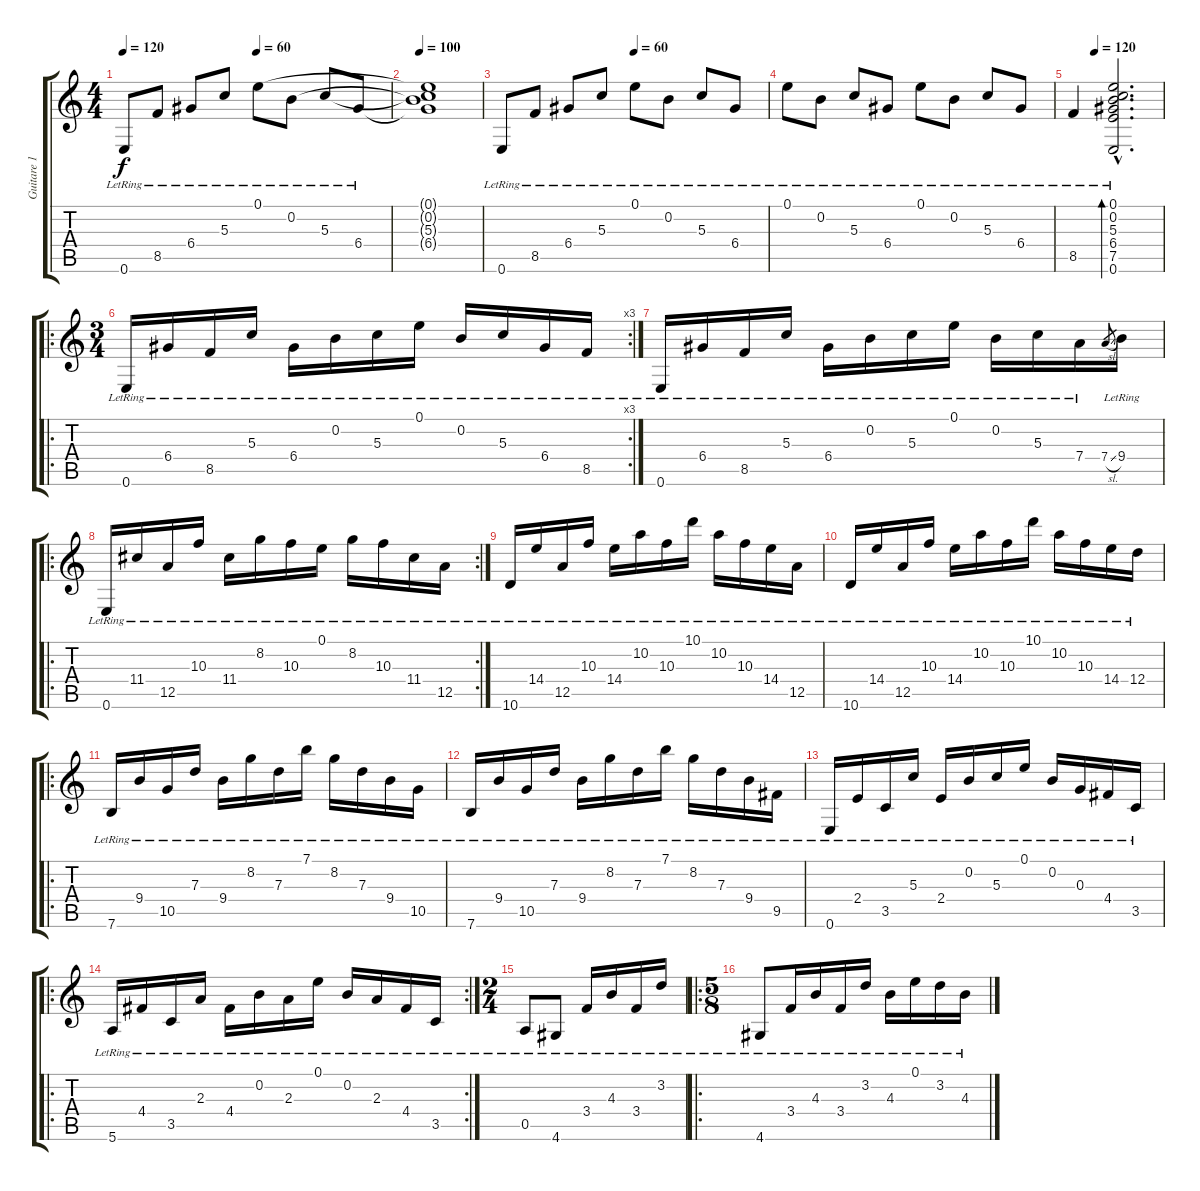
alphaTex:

\track ("Guitare 1" "Guitare 1") {instrument acousticguitarsteel}
\staff {score tabs}
\tuning (E4 B3 G3 D3 A2 E2) {hide}
\ts (4 4)
\tempo 120
\tempo 100
\tempo (60 0.5)
\tempo 120
\clef g2
\ks c
0.6{lr}.8{dy f instrument acousticguitarsteel} 8.5{lr}.8 6.4{lr}.8 5.3{lr}.8 0.1{lr}.8 0.2{lr}.8 5.3{lr}.8 6.4{lr}.8 |
\tempo 100
(0.1{t} 0.2{t} 5.3{t} 6.4{t}).1 |
\tempo (60 0.5)
0.6{lr}.8 8.5{lr}.8 6.4{lr}.8 5.3{lr}.8 0.1{lr}.8 0.2{lr}.8 5.3{lr}.8 6.4{lr}.8 |
0.1{lr}.8 0.2{lr}.8 5.3{lr}.8 6.4{lr}.8 0.1{lr}.8 0.2{lr}.8 5.3{lr}.8 6.4{lr}.8 |
\tempo (120 0.25)
8.5{lr}.4 (0.1{hac lr} 0.2{hac lr} 5.3{hac lr} 6.4{hac lr} 7.5{hac lr} 0.6{hac lr}).2{d bd 240} |
\ro
\rc 3
\ts (3 4)
0.6{lr}.16 6.4{lr}.16 8.5{lr}.16 5.3{lr}.16 6.4{lr}.16 0.2{lr}.16 5.3{lr}.16 0.1{lr}.16 0.2{lr}.16 5.3{lr}.16 6.4{lr}.16 8.5{lr}.16 |
0.6{lr}.16 6.4{lr}.16 8.5{lr}.16 5.3{lr}.16 6.4{lr}.16 0.2{lr}.16 5.3{lr}.16 0.1{lr}.16 0.2{lr}.16 5.3{lr}.16 7.4{lr}.16 7.4{sl}.8{gr} 9.4{lr}.16 |
\ro
\rc 2
0.6{lr}.16 11.4{lr}.16 12.5{lr}.16 10.3{lr}.16 11.4{lr}.16 8.2{lr}.16 10.3{lr}.16 0.1{lr}.16 8.2{lr}.16 10.3{lr}.16 11.4{lr}.16 12.5{lr}.16 |
10.6{lr}.16 14.4{lr}.16 12.5{lr}.16 10.3{lr}.16 14.4{lr}.16 10.2{lr}.16 10.3{lr}.16 10.1{lr}.16 10.2{lr}.16 10.3{lr}.16 14.4{lr}.16 12.5{lr}.16 |
10.6{lr}.16 14.4{lr}.16 12.5{lr}.16 10.3{lr}.16 14.4{lr}.16 10.2{lr}.16 10.3{lr}.16 10.1{lr}.16 10.2{lr}.16 10.3{lr}.16 14.4{lr}.16 12.4{lr}.16 |
\ro
7.6{lr}.16 9.4{lr}.16 10.5{lr}.16 7.3{lr}.16 9.4{lr}.16 8.2{lr}.16 7.3{lr}.16 7.1{lr}.16 8.2{lr}.16 7.3{lr}.16 9.4{lr}.16 10.5{lr}.16 |
7.6{lr}.16 9.4{lr}.16 10.5{lr}.16 7.3{lr}.16 9.4{lr}.16 8.2{lr}.16 7.3{lr}.16 7.1{lr}.16 8.2{lr}.16 7.3{lr}.16 9.4{lr}.16 9.5{lr}.16 |
0.6{lr}.16 2.4{lr}.16 3.5{lr}.16 5.3{lr}.16 2.4{lr}.16 0.2{lr}.16 5.3{lr}.16 0.1{lr}.16 0.2{lr}.16 0.3{lr}.16 4.4{lr}.16 3.5{lr}.16 |
\ro
\rc 2
5.6{lr}.16 4.4{lr}.16 3.5{lr}.16 2.3{lr}.16 4.4{lr}.16 0.2{lr}.16 2.3{lr}.16 0.1{lr}.16 0.2{lr}.16 2.3{lr}.16 4.4{lr}.16 3.5{lr}.16 |
\ts (2 4)
0.5{lr}.8 4.6{lr}.8 3.4{lr}.16 4.3{lr}.16 3.4{lr}.16 3.2{lr}.16 |
\ro
\ts (5 8)
4.6{lr}.8 3.4{lr}.16 4.3{lr}.16 3.4{lr}.16 3.2{lr}.16 4.3{lr}.16 0.1{lr}.16 3.2{lr}.16 4.3{lr}.16
